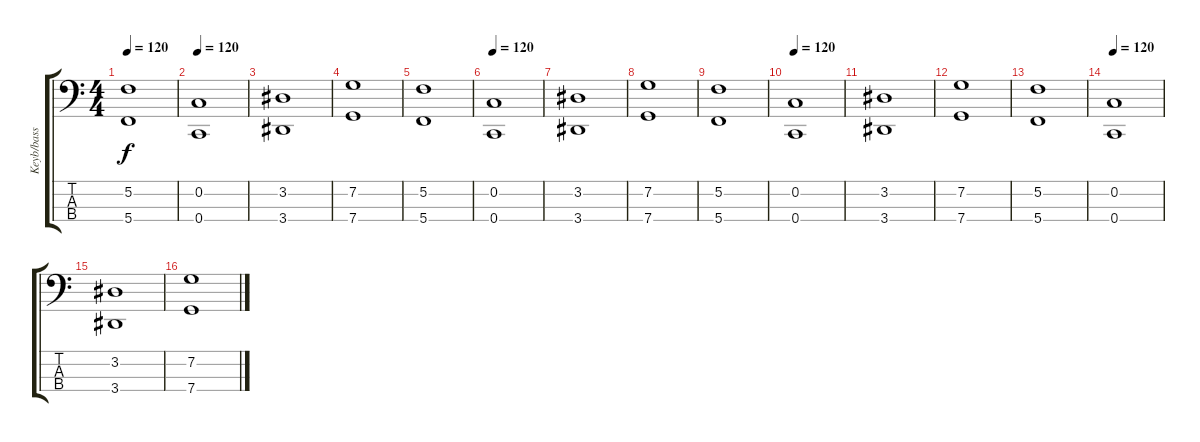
\track ("Keyb/bass" "Keyb/bass") {instrument electricbasspick}
\staff {score tabs}
\tuning (F2 C2 G1 C1) {hide}
\ts (4 4)
\tempo 120
\clef f4
\ks c
(5.2 5.4).1{dy f} |
\tempo 120
(0.2 0.4).1{instrument stringensemble1} |
(3.2 3.4).1 |
(7.2 7.4).1 |
(5.2 5.4).1 |
\tempo 120
(0.2 0.4).1{volume 11 instrument stringensemble1} |
(3.2 3.4).1 |
(7.2 7.4).1 |
(5.2 5.4).1 |
\tempo 120
(0.2 0.4).1{instrument stringensemble1} |
(3.2 3.4).1 |
(7.2 7.4).1 |
(5.2 5.4).1 |
\tempo 120
(0.2 0.4).1{volume 11 instrument stringensemble1} |
(3.2 3.4).1 |
(7.2 7.4).1
